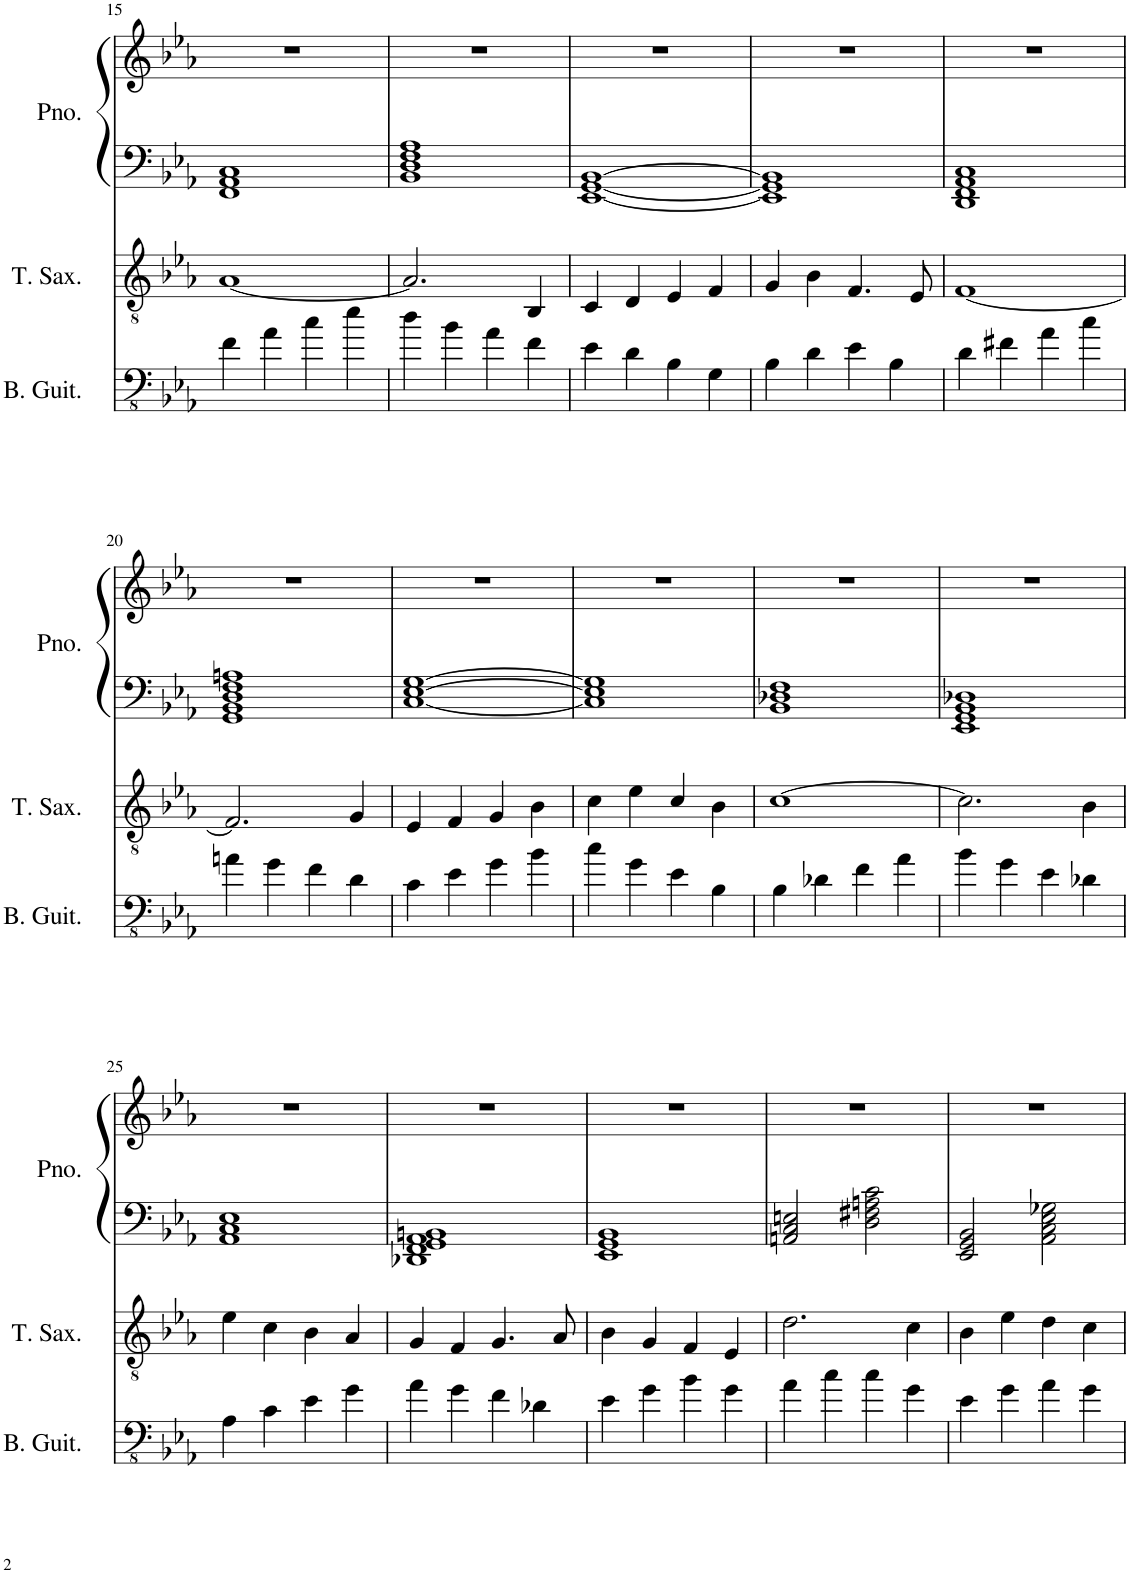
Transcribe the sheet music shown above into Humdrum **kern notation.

**kern	**kern	**kern	**kern
*part3	*part2	*part1	*part1
*staff4	*staff3	*staff2	*staff1
*I"Bass Guitar	*I"Tenor Saxophone	*I"Piano	*
*I'B. Guit.	*I'T. Sax.	*I'Pno.	*
!!LO:PB:g=z
*clefFv4	*clefGv2	*clefF4	*clefG2
*	*ITrd8c14	*	*
*k[b-e-a-]	*k[b-e-a-]	*k[b-e-a-]	*k[b-e-a-]
*M4/4	*M4/4	*M4/4	*M4/4
=15	=15	=15	=15
4F\	[1A-	1FF 1AA- 1C	1r
4A-\	.	.	.
4c\	.	.	.
4e-\	.	.	.
=16	=16	=16	=16
4d\	2.A-/]	1BB- 1D 1F 1A-	1r
4B-\	.	.	.
4A-\	.	.	.
4F\	4BB-/	.	.
=17	=17	=17	=17
4E-\	4C/	[1EE- [1GG [1BB-	1r
4D\	4D/	.	.
4BB-\	4E-/	.	.
4GG\	4F/	.	.
=18	=18	=18	=18
4BB-\	4G/	1EE-] 1GG] 1BB-]	1r
4D\	4B-\	.	.
4E-\	4.F/	.	.
4BB-\	.	.	.
.	8E-/	.	.
=19	=19	=19	=19
4D\	[1F	1DD 1FF 1AA- 1C	1r
4F#X\	.	.	.
4A-\	.	.	.
4c\	.	.	.
!!LO:LB:g=z
=20	=20	=20	=20
4An\	2.F/]	1GG 1BB- 1D 1F 1An	1r
4G\	.	.	.
4F\	.	.	.
4D\	4G/	.	.
=21	=21	=21	=21
4C\	4E-/	[1C [1E- [1G	1r
4E-\	4F/	.	.
4G\	4G/	.	.
4B-\	4B-\	.	.
=22	=22	=22	=22
4c\	4c\	1C] 1E-] 1G]	1r
4G\	4e-\	.	.
4E-\	4c/	.	.
4BB-\	4B-\	.	.
=23	=23	=23	=23
4BB-\	[1c	1BB- 1D-X 1F	1r
4D-X\	.	.	.
4F\	.	.	.
4A-\	.	.	.
=24	=24	=24	=24
4B-\	2.c\]	1EE- 1GG 1BB- 1D-X	1r
4G\	.	.	.
4E-\	.	.	.
4D-X\	4B-\	.	.
!!LO:LB:g=z
=25	=25	=25	=25
4AA-\	4e-\	1AA- 1C 1E-	1r
4C\	4c\	.	.
4E-\	4B-\	.	.
4G\	4A-/	.	.
=26	=26	=26	=26
4A-\	4G/	1DD-X 1FF 1GG 1AA- 1BBn	1r
4G\	4F/	.	.
4F\	4.G/	.	.
4D-X\	.	.	.
.	8A-/	.	.
=27	=27	=27	=27
4E-\	4B-\	1EE- 1GG 1BB-	1r
4G\	4G/	.	.
4B-\	4F/	.	.
4G\	4E-/	.	.
=28	=28	=28	=28
4A-\	2.d\	2AAn/ 2C/ 2En/	1r
4c\	.	.	.
4c\	.	2D\ 2F#X\ 2An\ 2c\	.
4G\	4c\	.	.
=29	=29	=29	=29
4E-\	4B-\	2EE-/ 2GG/ 2BB-/	1r
4G\	4e-\	.	.
4A-\	4d\	2AA-\ 2C\ 2E-\ 2G-X\	.
4G\	4c\	.	.
=	=	=	=
*-	*-	*-	*-
